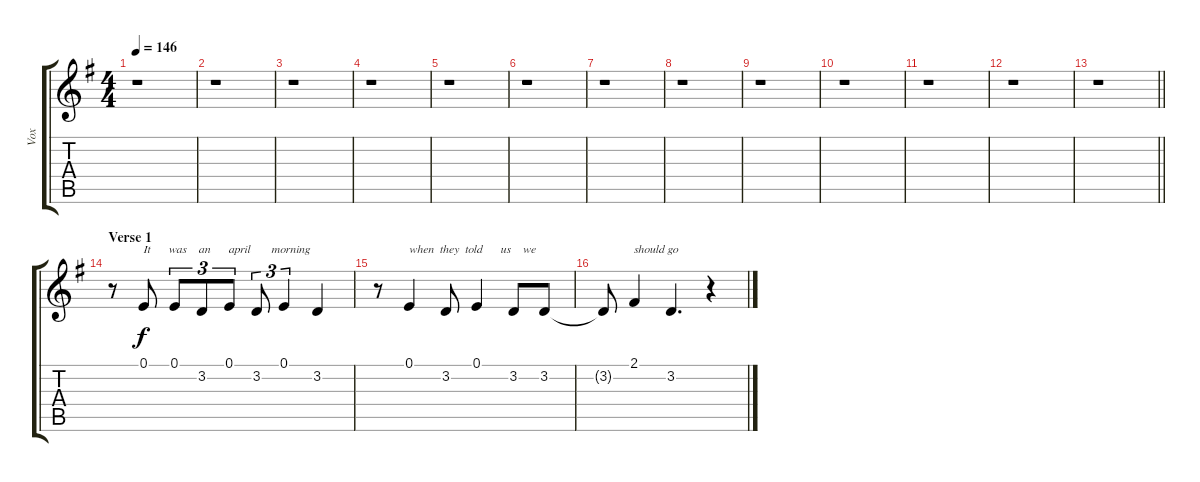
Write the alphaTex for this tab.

\track ("Vox" "Vox") {mute instrument violin}
\staff {score tabs}
\tuning (E4 B3 G3 D3 A2 E2) {hide}
\ts (4 4)
\tempo 146
\clef g2
\ks g
r.1{dy f} |
r.1 |
r.1 |
r.1 |
r.1 |
r.1 |
r.1 |
r.1 |
r.1 |
r.1 |
r.1 |
r.1 |
\barLineRight lightlight
r.1 |
\section ("" "Verse 1")
r.8 0.1.8{txt "It      was    an      april       morning"} 0.1.8{tu (3 2)} 3.2.8{tu (3 2)} 0.1.8{tu (3 2)} 3.2.8{tu (3 2)} 0.1.4{tu (3 2)} 3.2.4 |
r.8 0.1.4{txt "when  they  told      us    we"} 3.2.8 0.1.4 3.2.8 3.2.8 |
3.2{t}.8 2.1.4{txt "should go"} 3.2.4{d} r.4
